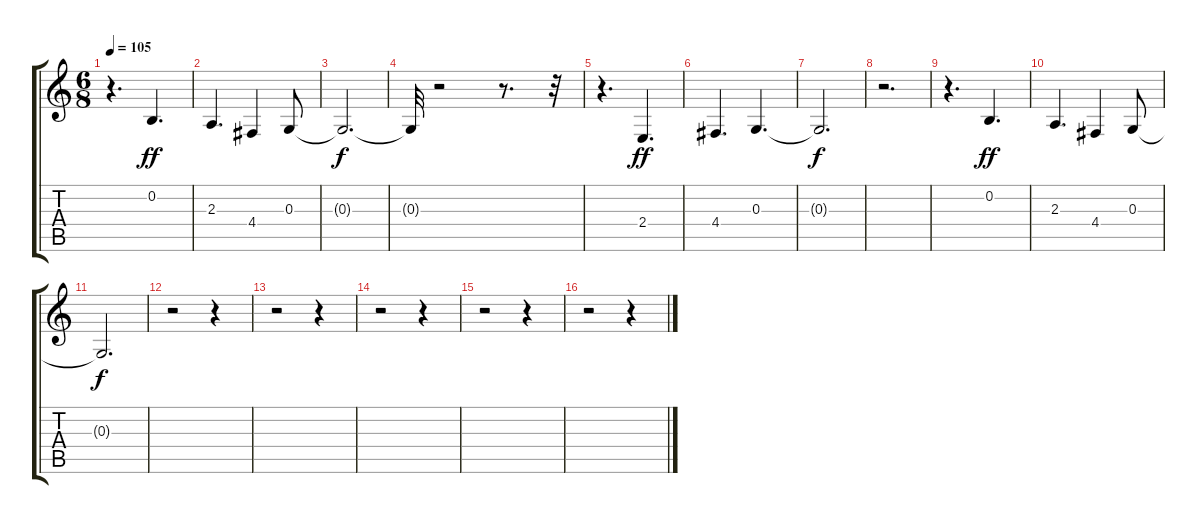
\track "" {instrument altosax}
\staff {score tabs}
\tuning (E4 B3 G3 D3 A2 E2) {hide}
\ts (6 8)
\tempo 105
\clef g2
\ks c
r.4{d dy ff} 0.2.4{d} |
2.3.4{d} 4.4.4 0.3.8 |
0.3{t}.2{d dy f} |
0.3{t}.32 r.2 r.8{d} r.32 |
r.4{d} 2.4.4{d dy ff} |
4.4.4{d} 0.3.4{d} |
0.3{t}.2{d dy f} |
r.2{d} |
r.4{d} 0.2.4{d dy ff} |
2.3.4{d} 4.4.4 0.3.8 |
0.3{t}.2{d dy f} |
r.2 r.4 |
r.2 r.4 |
r.2 r.4 |
r.2 r.4 |
r.2 r.4
